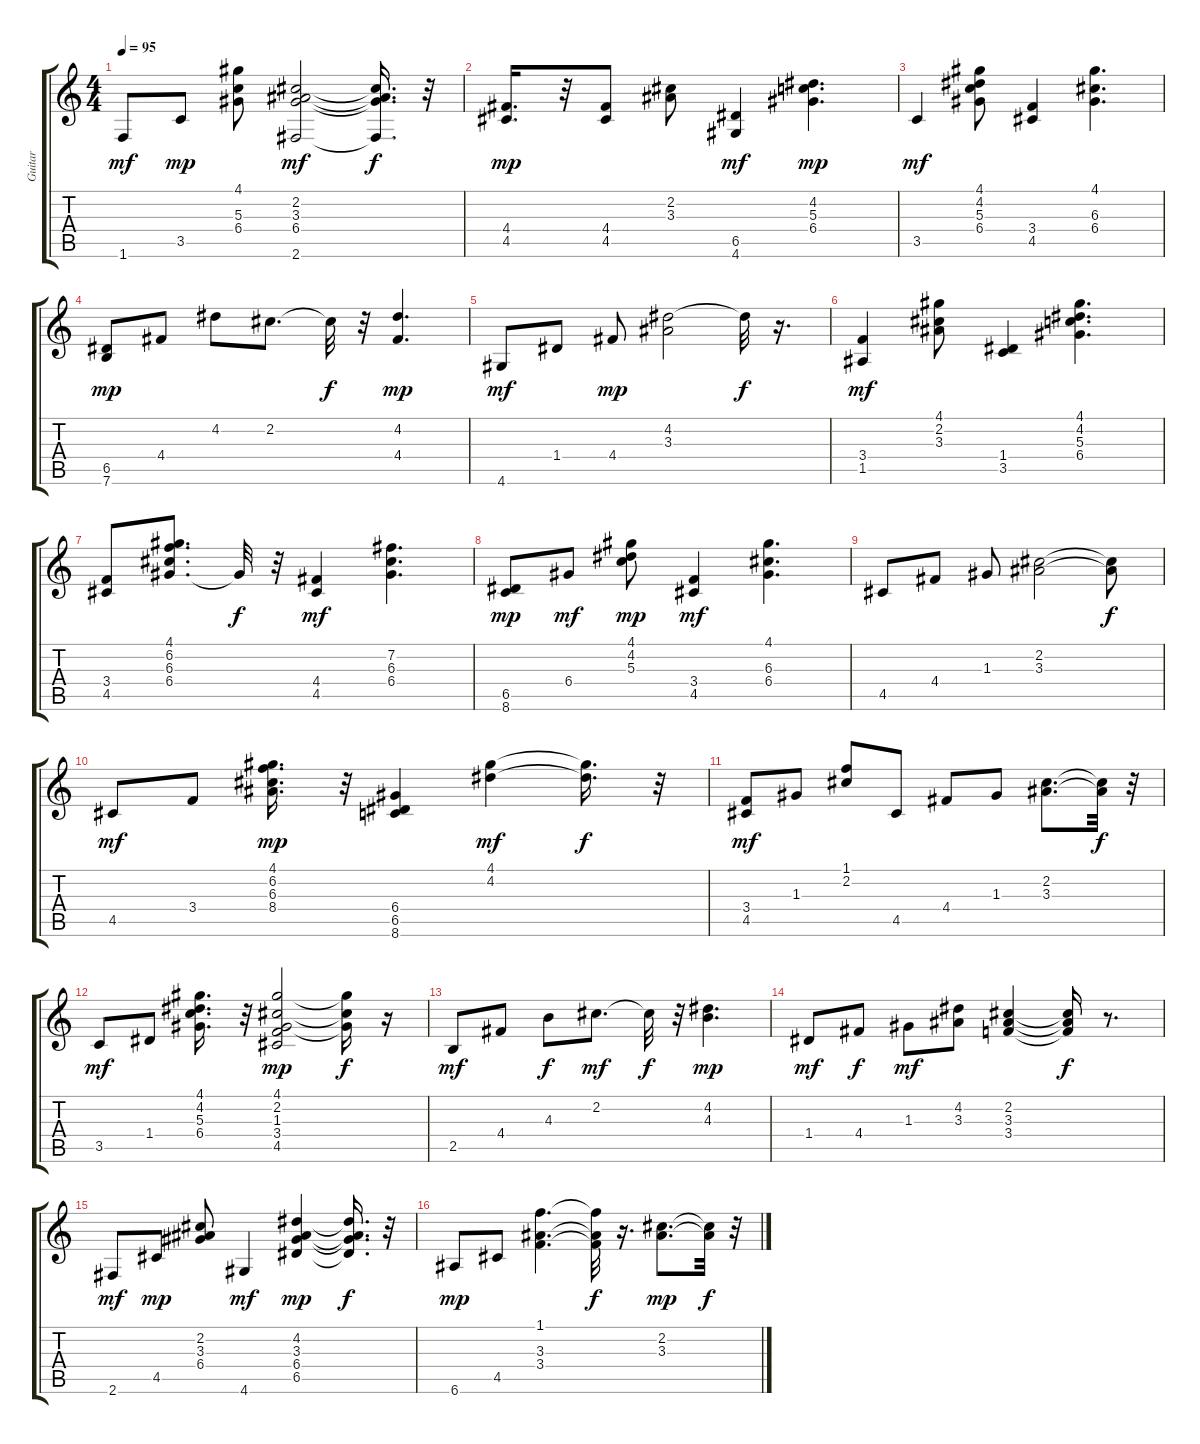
\track ("Guitar" "Guitar") {instrument acousticguitarsteel}
\staff {score tabs}
\tuning (E4 B3 G3 D3 A2 E2) {hide}
\ts (4 4)
\tempo 95
\clef g2
\ks c
1.6.8{dy mf} 3.5.8{dy mp} (4.1 5.3 6.4).8 (2.2 3.3 6.4 2.6).2{dy mf} (2.2{t} 3.3{t} 6.4{t} 2.6{t}).16{d dy f} r.32 |
(4.4 4.5).16{d dy mp} r.32 (4.4 4.5).8 (2.2 3.3).8 (6.5 4.6).4{dy mf} (4.2 5.3 6.4).4{d dy mp} |
3.5.4{dy mf} (4.1 4.2 5.3 6.4).8 (3.4 4.5).4 (4.1 6.3 6.4).4{d} |
(6.5 7.6).8{dy mp} 4.4.8 4.2.8 2.2.8{d} 2.2{t}.32{dy f} r.32 (4.2 4.4).4{d dy mp} |
4.6.8{dy mf} 1.4.8 4.4.8{dy mp} (4.2 3.3).2 4.2{t}.32{dy f} r.16{d} |
(3.4 1.5).4{dy mf} (4.1 2.2 3.3).8 (1.4 3.5).4 (4.1 4.2 5.3 6.4).4{d} |
(3.4 4.5).8 (4.1 6.2 6.3 6.4).8{d} 6.4{t}.32{dy f} r.32 (4.4 4.5).4{dy mf} (7.2 6.3 6.4).4{d} |
(6.5 8.6).8{dy mp} 6.4.8{dy mf} (4.1 4.2 5.3).8{dy mp} (3.4 4.5).4{dy mf} (4.1 6.3 6.4).4{d} |
4.5.8 4.4.8 1.3.8 (2.2 3.3).2 (2.2{t} 3.3{t}).8{dy f} |
4.5.8{dy mf} 3.4.8 (4.1 6.2 6.3 8.4).16{d dy mp} r.32 (6.4 6.5 8.6).4 (4.1 4.2).4{dy mf} (4.1{t} 4.2{t}).16{d dy f} r.32 |
(3.4 4.5).8{dy mf} 1.3.8 (1.1 2.2).8 4.5.8 4.4.8 1.3.8 (2.2 3.3).8{d} (2.2{t} 3.3{t}).32{dy f} r.32 |
3.5.8{dy mf} 1.4.8 (4.1 4.2 5.3 6.4).16{d} r.32 (4.1 2.2 1.3 3.4 4.5).2{dy mp} (4.1{t} 2.2{t} 1.3{t}).16{dy f} r.16 |
2.5.8{dy mf} 4.4.8 4.3.8{dy f} 2.2.8{d dy mf} 2.2{t}.32{dy f} r.32 (4.2 4.3).4{d dy mp} |
1.4.8{dy mf} 4.4.8{dy f} 1.3.8{dy mf} (4.2 3.3).8 (2.2 3.3 3.4).4 (2.2{t} 3.3{t} 3.4{t}).16{dy f} r.8{d} |
2.6.8{dy mf} 4.5.8{dy mp} (2.2 3.3 6.4).8 4.6.4{dy mf} (4.2 3.3 6.4 6.5).4{dy mp} (4.2{t} 3.3{t} 6.4{t} 6.5{t}).16{d dy f} r.32 |
6.6.8{dy mp} 4.5.8 (1.1 3.3 3.4).4{d} (1.1{t} 3.3{t} 3.4{t}).32{dy f} r.16{d} (2.2 3.3).8{d dy mp} (2.2{t} 3.3{t}).32{dy f} r.32
